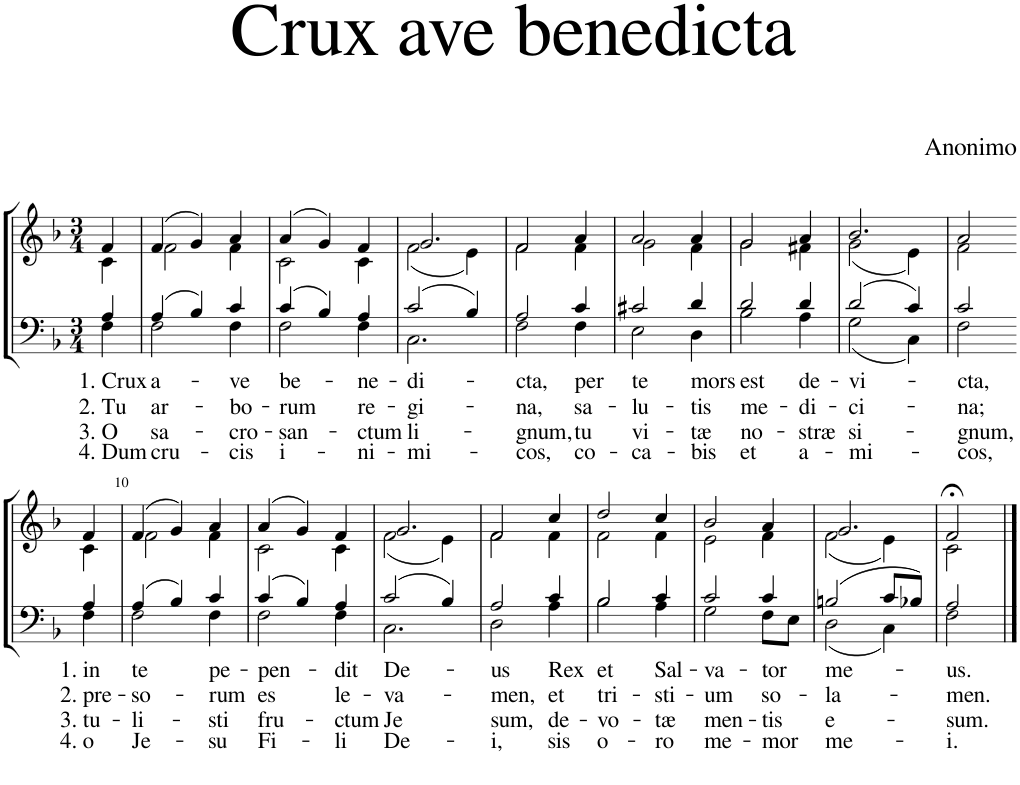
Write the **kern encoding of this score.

**kern	**text	**text	**text	**text	**kern
*part2	*part2	*part2	*part2	*part2	*part1
*staff2	*staff2	*staff2	*staff2	*staff2	*staff1
*I"Men	*	*	*	*	*I"Women
*clefF4	*	*	*	*	*clefG2
*k[b-]	*	*	*	*	*k[b-]
*M3/4	*	*	*	*	*M3/4
=1	=1	=1	=1	=1	=1
*^	*	*	*	*	*
!	!	!LO:LY:b	!LO:LY:b	!LO:LY:b	!LO:LY:b	!
*	*	*	*	*	*	*^
4A/	4F\	1. Crux	2. Tu	3. O	4. Dum	4f/	4c\
=2	=2	=2	=2	=2	=2	=2	=2
!	!	!LO:LY:b	!LO:LY:b	!LO:LY:b	!LO:LY:b	!	!
(4A/	2F\	a-	ar-	sa-	cru-	(4f/	2f\
4B-/)	.	.	.	.	.	4g/)	.
!	!	!LO:LY:b	!LO:LY:b	!LO:LY:b	!LO:LY:b	!	!
4c/	4F\	-ve	-bo-	-cro-	-cis	4a/	4f\
=3	=3	=3	=3	=3	=3	=3	=3
!	!	!LO:LY:b	!LO:LY:b	!LO:LY:b	!LO:LY:b	!	!
(4c/	2F\	be-	-rum	-san-	i-	(4a/	2c\
4B-/)	.	.	.	.	.	4g/)	.
!	!	!LO:LY:b	!LO:LY:b	!LO:LY:b	!LO:LY:b	!	!
4A/	4F\	-ne-	re-	-ctum	-ni-	4f/	4c\
=4	=4	=4	=4	=4	=4	=4	=4
!	!	!LO:LY:b	!LO:LY:b	!LO:LY:b	!LO:LY:b	!	!
(2c/	2.C\	-di-	-gi-	li-	-mi-	2.g/	(2f\
4B-/)	.	.	.	.	.	.	4e\)
=5	=5	=5	=5	=5	=5	=5	=5
!	!	!LO:LY:b	!LO:LY:b	!LO:LY:b	!LO:LY:b	!	!
2A/	2F\	-cta,	-na,	-gnum,	-cos,	2f/	2f\
!	!	!LO:LY:b	!LO:LY:b	!LO:LY:b	!LO:LY:b	!	!
4c/	4F\	per	sa-	tu	co-	4a/	4f\
=6	=6	=6	=6	=6	=6	=6	=6
!	!	!LO:LY:b	!LO:LY:b	!LO:LY:b	!LO:LY:b	!	!
2c#X/	2E\	te	-lu-	vi-	-ca-	2a/	2g\
!	!	!LO:LY:b	!LO:LY:b	!LO:LY:b	!LO:LY:b	!	!
4d/	4D\	mors	-tis	-tæ	-bis	4a/	4f\
=7	=7	=7	=7	=7	=7	=7	=7
!	!	!LO:LY:b	!LO:LY:b	!LO:LY:b	!LO:LY:b	!	!
2d/	2B-\	est	me-	no-	et	2g/	2g\
!	!	!LO:LY:b	!LO:LY:b	!LO:LY:b	!LO:LY:b	!	!
4d/	4A\	de-	-di-	stræ	a-	4a/	4f#X\
=8	=8	=8	=8	=8	=8	=8	=8
!	!	!LO:LY:b	!LO:LY:b	!LO:LY:b	!LO:LY:b	!	!
(2d/	(2G\	-vi-	-ci-	si-	-mi-	2.b-/	(2g\
4c/)	4C\)	.	.	.	.	.	4e\)
=9	=9	=9	=9	=9	=9	=9	=9
!	!	!LO:LY:b	!LO:LY:b	!LO:LY:b	!LO:LY:b	!	!
2c/	2F\	-cta,	-na;	-gnum,	-cos,	2a/	2f\
!!LO:LB:g=z	!!
=9X1-	=9X1-	=9X1-	=9X1-	=9X1-	=9X1-	=9X1-	=9X1-
!	!	!LO:LY:b	!LO:LY:b	!LO:LY:b	!LO:LY:b	!	!
4A/	4F\	1. in	2. pre-	3. tu-	4. o	4f/	4c\
=10	=10	=10	=10	=10	=10	=10	=10
!	!	!LO:LY:b	!LO:LY:b	!LO:LY:b	!LO:LY:b	!	!
(4A/	2F\	te	-so-	-li-	Je-	(4f/	2f\
4B-/)	.	.	.	.	.	4g/)	.
!	!	!LO:LY:b	!LO:LY:b	!LO:LY:b	!LO:LY:b	!	!
4c/	4F\	pe-	-rum	-sti	-su	4a/	4f\
=11	=11	=11	=11	=11	=11	=11	=11
!	!	!LO:LY:b	!LO:LY:b	!LO:LY:b	!LO:LY:b	!	!
(4c/	2F\	-pen-	es	fru-	Fi-	(4a/	2c\
4B-/)	.	.	.	.	.	4g/)	.
!	!	!LO:LY:b	!LO:LY:b	!LO:LY:b	!LO:LY:b	!	!
4A/	4F\	-dit	le-	-ctum	-li	4f/	4c\
=12	=12	=12	=12	=12	=12	=12	=12
!	!	!LO:LY:b	!LO:LY:b	!LO:LY:b	!LO:LY:b	!	!
(2c/	2.C\	De-	-va-	Je	De-	2.g/	(2f\
4B-/)	.	.	.	.	.	.	4e\)
=13	=13	=13	=13	=13	=13	=13	=13
!	!	!LO:LY:b	!LO:LY:b	!LO:LY:b	!LO:LY:b	!	!
2A/	2D\	-us	-men,	sum,	-i,	2f/	2f\
!	!	!LO:LY:b	!LO:LY:b	!LO:LY:b	!LO:LY:b	!	!
4c/	4A\	Rex	et	de-	sis	4cc/	4f\
=14	=14	=14	=14	=14	=14	=14	=14
!	!	!LO:LY:b	!LO:LY:b	!LO:LY:b	!LO:LY:b	!	!
2B-/	2B-\	et	tri-	-vo-	o-	2dd/	2f\
!	!	!LO:LY:b	!LO:LY:b	!LO:LY:b	!LO:LY:b	!	!
4c/	4A\	Sal-	-sti-	-tæ	-ro	4cc/	4f\
=15	=15	=15	=15	=15	=15	=15	=15
!	!	!LO:LY:b	!LO:LY:b	!LO:LY:b	!LO:LY:b	!	!
2c/	2G\	-va-	-um	men-	me-	2b-/	2e\
!	!	!LO:LY:b	!LO:LY:b	!LO:LY:b	!LO:LY:b	!	!
4c/	8F\L	-tor	so-	-tis	-mor	4a/	4f\
.	8E\J	.	.	.	.	.	.
=16	=16	=16	=16	=16	=16	=16	=16
!	!	!LO:LY:b	!LO:LY:b	!LO:LY:b	!LO:LY:b	!	!
(2Bn/	(2D\	me-	-la-	e-	me-	2.g/	(2f\
8c/L	4C\)	.	.	.	.	.	4e\)
8B-X/J)	.	.	.	.	.	.	.
=17	=17	=17	=17	=17	=17	=17	=17
!	!	!LO:LY:b	!LO:LY:b	!LO:LY:b	!LO:LY:b	!	!
2A/	2F\	-us.	-men.	-sum.	-i.	2f;</	2c\
*v	*v	*	*	*	*	*	*
*	*	*	*	*	*v	*v
==	==	==	==	==	==
*-	*-	*-	*-	*-	*-
